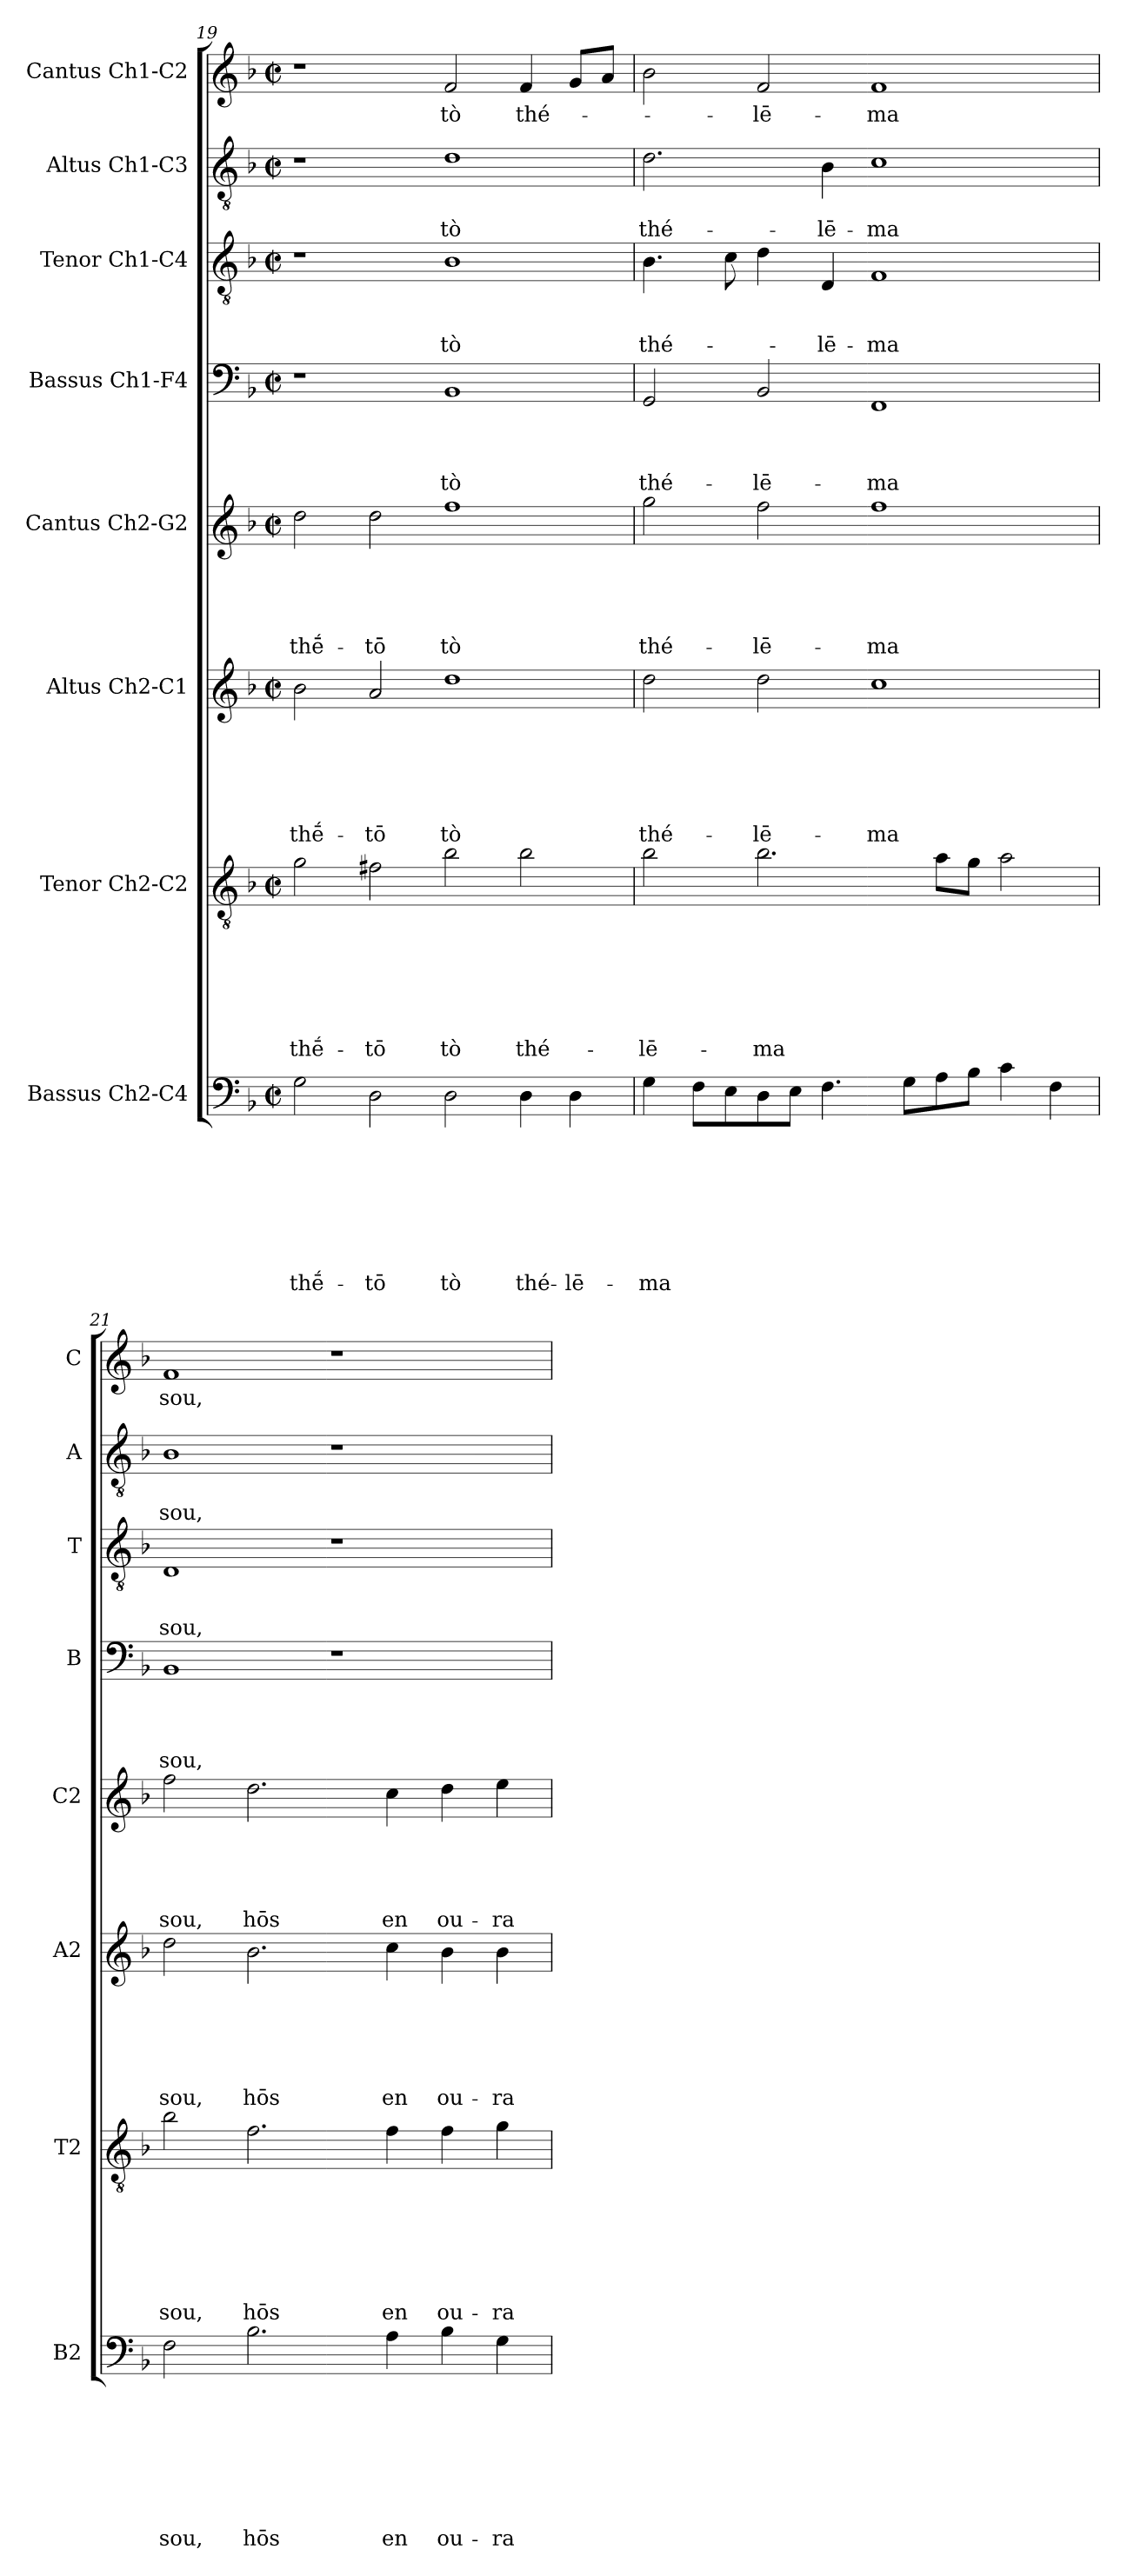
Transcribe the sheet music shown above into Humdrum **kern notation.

**kern	**text	**text	**text	**text	**text	**text	**text	**text	**kern	**text	**text	**text	**text	**text	**text	**text	**kern	**text	**text	**text	**text	**text	**text	**kern	**text	**text	**text	**text	**text	**kern	**text	**text	**text	**text	**kern	**text	**text	**text	**kern	**text	**text	**kern	**text
*part8	*part8	*part8	*part8	*part8	*part8	*part8	*part8	*part8	*part7	*part7	*part7	*part7	*part7	*part7	*part7	*part7	*part6	*part6	*part6	*part6	*part6	*part6	*part6	*part5	*part5	*part5	*part5	*part5	*part5	*part4	*part4	*part4	*part4	*part4	*part3	*part3	*part3	*part3	*part2	*part2	*part2	*part1	*part1
*staff8	*staff8	*staff8	*staff8	*staff8	*staff8	*staff8	*staff8	*staff8	*staff7	*staff7	*staff7	*staff7	*staff7	*staff7	*staff7	*staff7	*staff6	*staff6	*staff6	*staff6	*staff6	*staff6	*staff6	*staff5	*staff5	*staff5	*staff5	*staff5	*staff5	*staff4	*staff4	*staff4	*staff4	*staff4	*staff3	*staff3	*staff3	*staff3	*staff2	*staff2	*staff2	*staff1	*staff1
*I"Bassus Ch2-C4	*	*	*	*	*	*	*	*	*I"Tenor Ch2-C2	*	*	*	*	*	*	*	*I"Altus Ch2-C1	*	*	*	*	*	*	*I"Cantus Ch2-G2	*	*	*	*	*	*I"Bassus Ch1-F4	*	*	*	*	*I"Tenor Ch1-C4	*	*	*	*I"Altus Ch1-C3	*	*	*I"Cantus Ch1-C2	*
*I'B2	*	*	*	*	*	*	*	*	*I'T2	*	*	*	*	*	*	*	*I'A2	*	*	*	*	*	*	*I'C2	*	*	*	*	*	*I'B	*	*	*	*	*I'T	*	*	*	*I'A	*	*	*I'C	*
*clefF4	*	*	*	*	*	*	*	*	*clefGv2	*	*	*	*	*	*	*	*clefG2	*	*	*	*	*	*	*clefG2	*	*	*	*	*	*clefF4	*	*	*	*	*clefGv2	*	*	*	*clefGv2	*	*	*clefG2	*
*k[b-]	*	*	*	*	*	*	*	*	*k[b-]	*	*	*	*	*	*	*	*k[b-]	*	*	*	*	*	*	*k[b-]	*	*	*	*	*	*k[b-]	*	*	*	*	*k[b-]	*	*	*	*k[b-]	*	*	*k[b-]	*
*F:	*	*	*	*	*	*	*	*	*F:	*	*	*	*	*	*	*	*F:	*	*	*	*	*	*	*F:	*	*	*	*	*	*F:	*	*	*	*	*F:	*	*	*	*F:	*	*	*F:	*
*M2/2	*	*	*	*	*	*	*	*	*M2/2	*	*	*	*	*	*	*	*M2/2	*	*	*	*	*	*	*M2/2	*	*	*	*	*	*M2/2	*	*	*	*	*M2/2	*	*	*	*M2/2	*	*	*M2/2	*
*met(c|)	*	*	*	*	*	*	*	*	*met(c|)	*	*	*	*	*	*	*	*met(c|)	*	*	*	*	*	*	*met(c|)	*	*	*	*	*	*met(c|)	*	*	*	*	*met(c|)	*	*	*	*met(c|)	*	*	*met(c|)	*
=19	=19	=19	=19	=19	=19	=19	=19	=19	=19	=19	=19	=19	=19	=19	=19	=19	=19	=19	=19	=19	=19	=19	=19	=19	=19	=19	=19	=19	=19	=19	=19	=19	=19	=19	=19	=19	=19	=19	=19	=19	=19	=19	=19
!	!	!	!	!	!	!	!	!LO:LY:b	!	!	!	!	!	!	!	!LO:LY:b	!	!	!	!	!	!	!LO:LY:b	!	!	!	!	!	!LO:LY:b	!	!	!	!	!	!	!	!	!	!	!	!	!	!
2G\	.	.	.	.	.	.	.	-thḗ-	2g\	.	.	.	.	.	.	-thḗ-	2b-\	.	.	.	.	.	-thḗ-	2dd\	.	.	.	.	-thḗ-	1r	.	.	.	.	1r	.	.	.	1r	.	.	1r	.
!	!	!	!	!	!	!	!	!LO:LY:b	!	!	!	!	!	!	!	!LO:LY:b	!	!	!	!	!	!	!LO:LY:b	!	!	!	!	!	!LO:LY:b	!	!	!	!	!	!	!	!	!	!	!	!	!	!
2D\	.	.	.	.	.	.	.	-tō	2f#X\	.	.	.	.	.	.	-tō	2a/	.	.	.	.	.	-tō	2dd\	.	.	.	.	-tō	.	.	.	.	.	.	.	.	.	.	.	.	.	.
!	!	!	!	!	!	!	!	!LO:LY:b	!	!	!	!	!	!	!	!LO:LY:b	!	!	!	!	!	!	!LO:LY:b	!	!	!	!	!	!LO:LY:b	!	!	!	!	!LO:LY:b	!	!	!	!LO:LY:b	!	!	!LO:LY:b	!	!LO:LY:b
2D\	.	.	.	.	.	.	.	tò	2b-\	.	.	.	.	.	.	tò	1dd	.	.	.	.	.	tò	1ff	.	.	.	.	tò	1BB-	.	.	.	tò	1B-	.	.	tò	1d	.	tò	2f/	tò
!	!	!	!	!	!	!	!	!LO:LY:b	!	!	!	!	!	!	!	!LO:LY:b	!	!	!	!	!	!	!	!	!	!	!	!	!	!	!	!	!	!	!	!	!	!	!	!	!	!	!LO:LY:b
4D\	.	.	.	.	.	.	.	thé-	2b-\	.	.	.	.	.	.	thé-	.	.	.	.	.	.	.	.	.	.	.	.	.	.	.	.	.	.	.	.	.	.	.	.	.	4f/	thé-
!	!	!	!	!	!	!	!	!LO:LY:b	!	!	!	!	!	!	!	!	!	!	!	!	!	!	!	!	!	!	!	!	!	!	!	!	!	!	!	!	!	!	!	!	!	!	!
4D\	.	.	.	.	.	.	.	-lē-	.	.	.	.	.	.	.	.	.	.	.	.	.	.	.	.	.	.	.	.	.	.	.	.	.	.	.	.	.	.	.	.	.	8g/L	.
.	.	.	.	.	.	.	.	.	.	.	.	.	.	.	.	.	.	.	.	.	.	.	.	.	.	.	.	.	.	.	.	.	.	.	.	.	.	.	.	.	.	8a/J	.
!!LO:PB:g=z
=20	=20	=20	=20	=20	=20	=20	=20	=20	=20	=20	=20	=20	=20	=20	=20	=20	=20	=20	=20	=20	=20	=20	=20	=20	=20	=20	=20	=20	=20	=20	=20	=20	=20	=20	=20	=20	=20	=20	=20	=20	=20	=20	=20
!	!	!	!	!	!	!	!	!LO:LY:b	!	!	!	!	!	!	!	!LO:LY:b	!	!	!	!	!	!	!LO:LY:b	!	!	!	!	!	!LO:LY:b	!	!	!	!	!LO:LY:b	!	!	!	!LO:LY:b	!	!	!LO:LY:b	!	!
4G\	.	.	.	.	.	.	.	-ma	2b-\	.	.	.	.	.	.	-lē-	2dd\	.	.	.	.	.	thé-	2gg\	.	.	.	.	thé-	2GG/	.	.	.	thé-	4.B-\	.	.	thé-	2.d\	.	thé-	2b-\	.
8F\L	.	.	.	.	.	.	.	.	.	.	.	.	.	.	.	.	.	.	.	.	.	.	.	.	.	.	.	.	.	.	.	.	.	.	.	.	.	.	.	.	.	.	.
8E\	.	.	.	.	.	.	.	.	.	.	.	.	.	.	.	.	.	.	.	.	.	.	.	.	.	.	.	.	.	.	.	.	.	.	8c\	.	.	.	.	.	.	.	.
!	!	!	!	!	!	!	!	!	!	!	!	!	!	!	!	!LO:LY:b	!	!	!	!	!	!	!LO:LY:b	!	!	!	!	!	!LO:LY:b	!	!	!	!	!LO:LY:b	!	!	!	!	!	!	!	!	!LO:LY:b
8D\	.	.	.	.	.	.	.	.	2.b-\	.	.	.	.	.	.	-ma	2dd\	.	.	.	.	.	-lē-	2ff\	.	.	.	.	-lē-	2BB-/	.	.	.	-lē-	4d\	.	.	.	.	.	.	2f/	-lē-
8E\J	.	.	.	.	.	.	.	.	.	.	.	.	.	.	.	.	.	.	.	.	.	.	.	.	.	.	.	.	.	.	.	.	.	.	.	.	.	.	.	.	.	.	.
!	!	!	!	!	!	!	!	!	!	!	!	!	!	!	!	!	!	!	!	!	!	!	!	!	!	!	!	!	!	!	!	!	!	!	!	!	!	!LO:LY:b	!	!	!LO:LY:b	!	!
4.F\	.	.	.	.	.	.	.	.	.	.	.	.	.	.	.	.	.	.	.	.	.	.	.	.	.	.	.	.	.	.	.	.	.	.	4D/	.	.	-lē-	4B-\	.	-lē-	.	.
!	!	!	!	!	!	!	!	!	!	!	!	!	!	!	!	!	!	!	!	!	!	!	!LO:LY:b	!	!	!	!	!	!LO:LY:b	!	!	!	!	!LO:LY:b	!	!	!	!LO:LY:b	!	!	!LO:LY:b	!	!LO:LY:b
.	.	.	.	.	.	.	.	.	.	.	.	.	.	.	.	.	1cc	.	.	.	.	.	-ma	1ff	.	.	.	.	-ma	1FF	.	.	.	-ma	1F	.	.	-ma	1c	.	-ma	1f	-ma
8G\L	.	.	.	.	.	.	.	.	.	.	.	.	.	.	.	.	.	.	.	.	.	.	.	.	.	.	.	.	.	.	.	.	.	.	.	.	.	.	.	.	.	.	.
8A\	.	.	.	.	.	.	.	.	8a\L	.	.	.	.	.	.	.	.	.	.	.	.	.	.	.	.	.	.	.	.	.	.	.	.	.	.	.	.	.	.	.	.	.	.
8B-\J	.	.	.	.	.	.	.	.	8g\J	.	.	.	.	.	.	.	.	.	.	.	.	.	.	.	.	.	.	.	.	.	.	.	.	.	.	.	.	.	.	.	.	.	.
4c\	.	.	.	.	.	.	.	.	2a\	.	.	.	.	.	.	.	.	.	.	.	.	.	.	.	.	.	.	.	.	.	.	.	.	.	.	.	.	.	.	.	.	.	.
4F\	.	.	.	.	.	.	.	.	.	.	.	.	.	.	.	.	.	.	.	.	.	.	.	.	.	.	.	.	.	.	.	.	.	.	.	.	.	.	.	.	.	.	.
=21	=21	=21	=21	=21	=21	=21	=21	=21	=21	=21	=21	=21	=21	=21	=21	=21	=21	=21	=21	=21	=21	=21	=21	=21	=21	=21	=21	=21	=21	=21	=21	=21	=21	=21	=21	=21	=21	=21	=21	=21	=21	=21	=21
!	!	!	!	!	!	!	!	!LO:LY:b	!	!	!	!	!	!	!	!LO:LY:b	!	!	!	!	!	!	!LO:LY:b	!	!	!	!	!	!LO:LY:b	!	!	!	!	!LO:LY:b	!	!	!	!LO:LY:b	!	!	!LO:LY:b	!	!LO:LY:b
2F\	.	.	.	.	.	.	.	sou,	2b-\	.	.	.	.	.	.	sou,	2dd\	.	.	.	.	.	sou,	2ff\	.	.	.	.	sou,	1BB-	.	.	.	sou,	1D	.	.	sou,	1B-	.	sou,	1f	sou,
!	!	!	!	!	!	!	!	!LO:LY:b	!	!	!	!	!	!	!	!LO:LY:b	!	!	!	!	!	!	!LO:LY:b	!	!	!	!	!	!LO:LY:b	!	!	!	!	!	!	!	!	!	!	!	!	!	!
2.B-\	.	.	.	.	.	.	.	hōs	2.f\	.	.	.	.	.	.	hōs	2.b-\	.	.	.	.	.	hōs	2.dd\	.	.	.	.	hōs	.	.	.	.	.	.	.	.	.	.	.	.	.	.
.	.	.	.	.	.	.	.	.	.	.	.	.	.	.	.	.	.	.	.	.	.	.	.	.	.	.	.	.	.	1r	.	.	.	.	1r	.	.	.	1r	.	.	1r	.
!	!	!	!	!	!	!	!	!LO:LY:b	!	!	!	!	!	!	!	!LO:LY:b	!	!	!	!	!	!	!LO:LY:b	!	!	!	!	!	!LO:LY:b	!	!	!	!	!	!	!	!	!	!	!	!	!	!
4A\	.	.	.	.	.	.	.	en	4f\	.	.	.	.	.	.	en	4cc\	.	.	.	.	.	en	4cc\	.	.	.	.	en	.	.	.	.	.	.	.	.	.	.	.	.	.	.
!	!	!	!	!	!	!	!	!LO:LY:b	!	!	!	!	!	!	!	!LO:LY:b	!	!	!	!	!	!	!LO:LY:b	!	!	!	!	!	!LO:LY:b	!	!	!	!	!	!	!	!	!	!	!	!	!	!
4B-\	.	.	.	.	.	.	.	ou-	4f\	.	.	.	.	.	.	ou-	4b-\	.	.	.	.	.	ou-	4dd\	.	.	.	.	ou-	.	.	.	.	.	.	.	.	.	.	.	.	.	.
!	!	!	!	!	!	!	!	!LO:LY:b	!	!	!	!	!	!	!	!LO:LY:b	!	!	!	!	!	!	!LO:LY:b	!	!	!	!	!	!LO:LY:b	!	!	!	!	!	!	!	!	!	!	!	!	!	!
4G\	.	.	.	.	.	.	.	-ra-	4g\	.	.	.	.	.	.	-ra-	4b-\	.	.	.	.	.	-ra-	4ee\	.	.	.	.	-ra-	.	.	.	.	.	.	.	.	.	.	.	.	.	.
=	=	=	=	=	=	=	=	=	=	=	=	=	=	=	=	=	=	=	=	=	=	=	=	=	=	=	=	=	=	=	=	=	=	=	=	=	=	=	=	=	=	=	=
*-	*-	*-	*-	*-	*-	*-	*-	*-	*-	*-	*-	*-	*-	*-	*-	*-	*-	*-	*-	*-	*-	*-	*-	*-	*-	*-	*-	*-	*-	*-	*-	*-	*-	*-	*-	*-	*-	*-	*-	*-	*-	*-	*-
